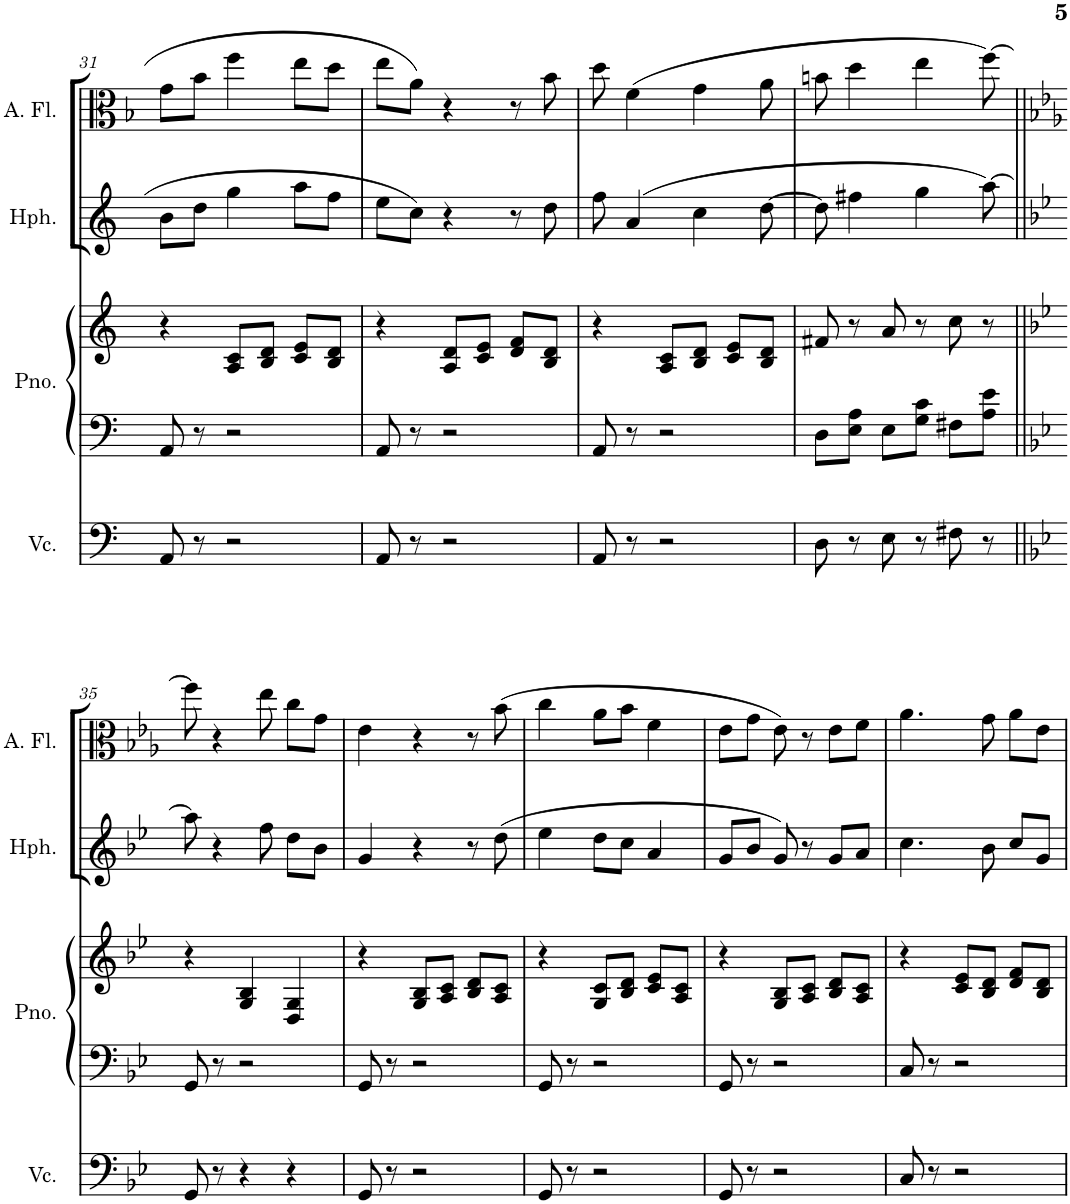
**kern	**kern	**kern	**kern	**kern
*part4	*part3	*part3	*part2	*part1
*staff5	*staff4	*staff3	*staff2	*staff1
*I"Violoncello	*I"Grand Piano	*	*I"Heckelphone	*I"Alto Flute
*I'Vc.	*I'Pno.	*	*I'Hph.	*I'A. Fl.
!!LO:PB:g=z
*clefF4	*clefF4	*clefG2	*clefG2	*clefG2
*	*	*	*Trd7c12	*Trd3c5
*k[]	*k[]	*k[]	*k[]	*k[b-]
*M3/4	*M3/4	*M3/4	*M3/4	*M3/4
=31	=31	=31	=31	=31
8AA/	8AA/	4r	8b\L	8g\L
8r	8r	.	8dd\J	8b-\J
2r	2r	8A/ 8c/L	4gg\	4ff\
.	.	8B/ 8d/J	.	.
.	.	8c/ 8e/L	8aa\L	8ee\L
.	.	8B/ 8d/J	8ff\J	8dd\J
=32	=32	=32	=32	=32
8AA/	8AA/	4r	8ee\L	8ee\L
8r	8r	.	8cc\J	8a\J
2r	2r	8A/ 8d/L	4r	4r
.	.	8c/ 8e/J	.	.
.	.	8d/ 8f/L	8r	8r
.	.	8B/ 8d/J	8dd\	8b-\
=33	=33	=33	=33	=33
8AA/	8AA/	4r	8ff\	8dd\
8r	8r	.	(4a/	(4f\
2r	2r	8A/ 8c/L	.	.
.	.	8B/ 8d/J	4cc\	4g\
.	.	8c/ 8e/L	.	.
.	.	8B/ 8d/J	[8dd\	8a\
=34	=34	=34	=34	=34
8D\	8D\L	8f#X/	8dd\]	8bn\
8r	8E\ 8A\J	8r	4ff#X\	4dd\
8E\	8E\L	8a/	.	.
8r	8G\ 8c\J	8r	4gg\	4ee\
8F#X\	8F#X\L	8cc\	.	.
8r	8A\ 8e\J	8r	[8aa\)	[8ff\)
!!LO:LB:g=z
=35||	=35||	=35||	=35||	=35||
*k[b-e-]	*k[b-e-]	*k[b-e-]	*k[b-e-]	*k[b-e-a-]
8GG/	8GG/	4r	8aa\]	8ff\]
8r	8r	.	4r	4r
4r	2r	4G/ 4B-/	.	.
.	.	.	8ff\	8ee-\
4r	.	4D/ 4G/	8dd\L	8cc\L
.	.	.	8b-\J	8g\J
=36	=36	=36	=36	=36
8GG/	8GG/	4r	4g/	4e-\
8r	8r	.	.	.
2r	2r	8G/ 8B-/L	4r	4r
.	.	8A/ 8c/J	.	.
.	.	8B-/ 8d/L	8r	8r
.	.	8A/ 8c/J	(8dd\	(8b-\
=37	=37	=37	=37	=37
8GG/	8GG/	4r	4ee-\	4cc\
8r	8r	.	.	.
2r	2r	8G/ 8c/L	8dd\L	8a-\L
.	.	8B-/ 8d/J	8cc\J	8b-\J
.	.	8c/ 8e-/L	4a/	4f\
.	.	8A/ 8c/J	.	.
=38	=38	=38	=38	=38
8GG/	8GG/	4r	8g/L	8e-\L
8r	8r	.	8b-/J	8g\J
2r	2r	8G/ 8B-/L	8g/)	8e-\)
.	.	8A/ 8c/J	8r	8r
.	.	8B-/ 8d/L	8g/L	8e-\L
.	.	8A/ 8c/J	8a/J	8f\J
=39	=39	=39	=39	=39
8C/	8C/	4r	4.cc\	4.a-\
8r	8r	.	.	.
2r	2r	8c/ 8e-/L	.	.
.	.	8B-/ 8d/J	8b-\	8g\
.	.	8d/ 8f/L	8cc/L	8a-\L
.	.	8B-/ 8d/J	8g/J	8e-\J
=	=	=	=	=
*-	*-	*-	*-	*-
